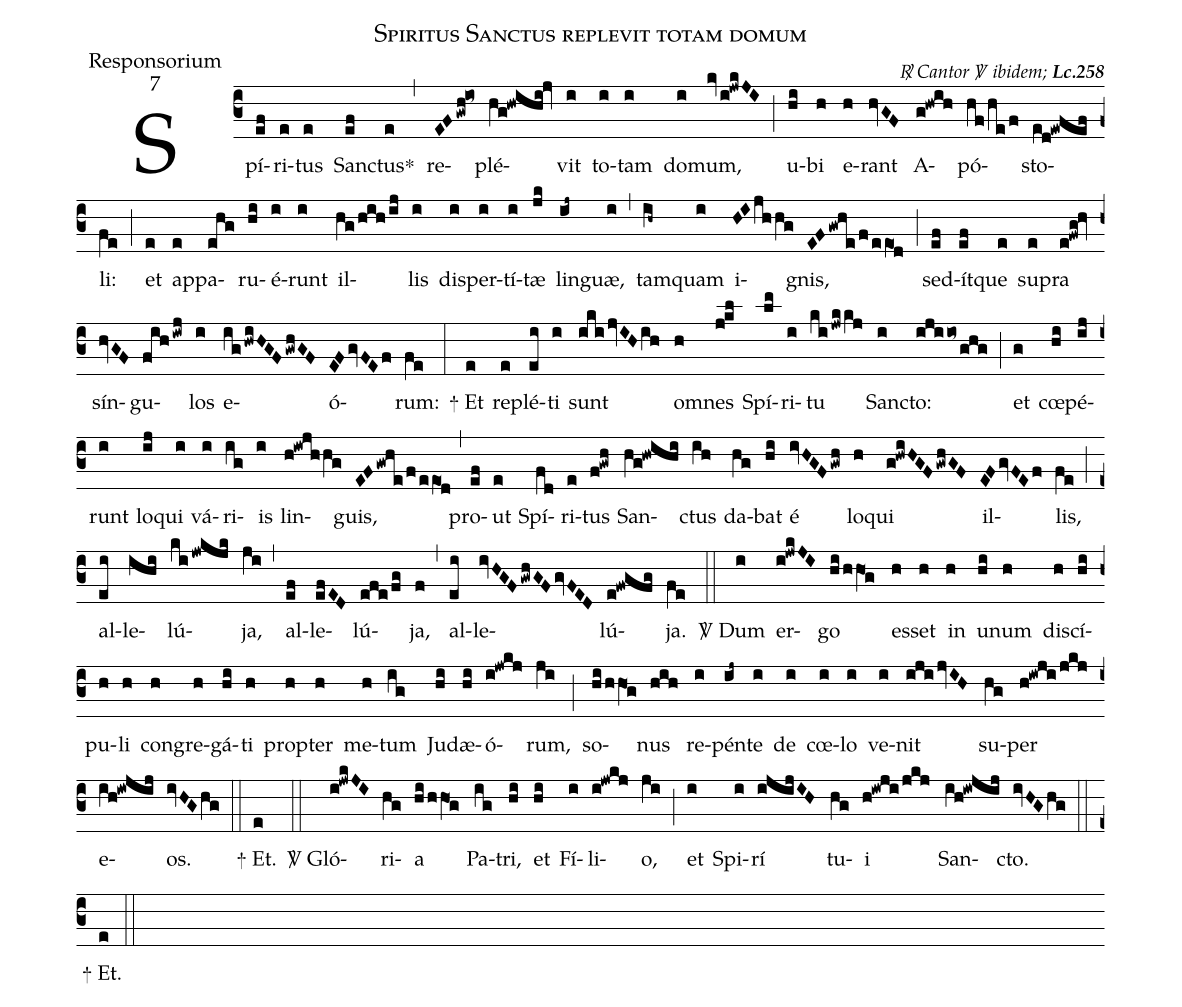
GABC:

name:Spiritus Sanctus replevit totam domum;
office-part:Responsorium;
mode:7;
commentary:{\itshape\mdseries \Rbar\  Cantor  \Vbar\  ibidem;\/} {\bfseries Lc.258};
%%
(c3) Spí(ef)ri(e)tus(e) Sanc(ef)tus<sp>*</sp>(e) (,) re(EFgwh!io~)plé(hg!hwihi!jv)vit(i) to(i)tam(i) do(i)mum,(kvi!jwkJI) (;)
u(hi)bi(h) e(h)rant(hvGF) A(g!hwih)pó(hf/he/f)sto(ed!ewfef)li:(fe) (;) et(e) ap(e)pa(ehg)ru(hi)é(i)runt(i) il(hg/hih/ij)lis(i) dis(i)per(i)tí(i)tæ(jk) lin(ij~)guæ,(i) (,)
tam(ih~)quam(i) i(HIjhhg)gnis,(EFgwhe/f/eeO1d) (;)
sed(ef)ít(ef)que(e) su(e)pra(e!fwg!hv) sín(hvGF)gu(fih/iwj)los(i) e(ig/hwiHGFgwhGF)ó(EFgvFEf)rum:(fe) (:)
<sp>+</sp> Et(e) re(e)plé(ei)ti(i) sunt(ikijvIHih) o(h)mnes(j!kl) Spí(lm)ri(i)tu(ki/jwkkj) Sanc(i)to:(ijiio~ghg) (;)
et(g) cœ(hi)pé(ij)runt(i) lo(ij)qui(i) vá(i)ri(ig)is(i) lin(h!iwjhhg)guis,(EFgwhe/f/eeO1d) (,)
pro(ef)ut(e) Spí(fd)ri(e)tus(f!gwh) San(hg!hwihi)ctus(ih) da(hg)bat(hi) é(ivHGFgwh) lo(h)qui(g!hwiHGFgwhGF) il(EFgvFEf)lis,(fe) (;)
al(ei)le(ihi)lú(ki/jwkjk)ja,(ji) (,)
al(ef)le(efED)lú(efe/fg)ja,(f) (,)
al(ei)le(ivHGFgwhGFgvFED)lú(e!fwgfg)ja.(fe) (::)
<sp>V/</sp> Dum(i) er(i!jwkJI)go(hi/hhO1g) es(h)set(h) in(h) u(hi)num(h) di(h)scí(hi)pu(h)li(h) con(h)gre(h)gá(hi)ti(h) prop(h)ter(h) me(h)tum(ig) Ju(hi)dæ(hi)ó(i!jwkj)rum,(ji) (;)
so(hi/hhO1g)nus(hih) re(i)pén(ij~)te(i) de(i) cœ(i)lo(i) ve(i)nit(ijijvIH) su(hg)per(h!iwji/jkj) e(ih!iwjij)os.(ivHGhg) (::)
<sp>+</sp> Et.(e) (::)
<sp>V/</sp> Gló(i!jwkJI)ri(hg)a(hi/hhO1g) Pa(ig)tri,(hi) et(hi) Fí(i)li(i!jwkj)o,(ji) (;)
et(i) Spi(i)rí(ijijIH) tu(hg)i(h!iwji/jkj) San(ih!iwjij)cto.(ivHGhg) (::)
<sp>+</sp> Et.(e) (::)
